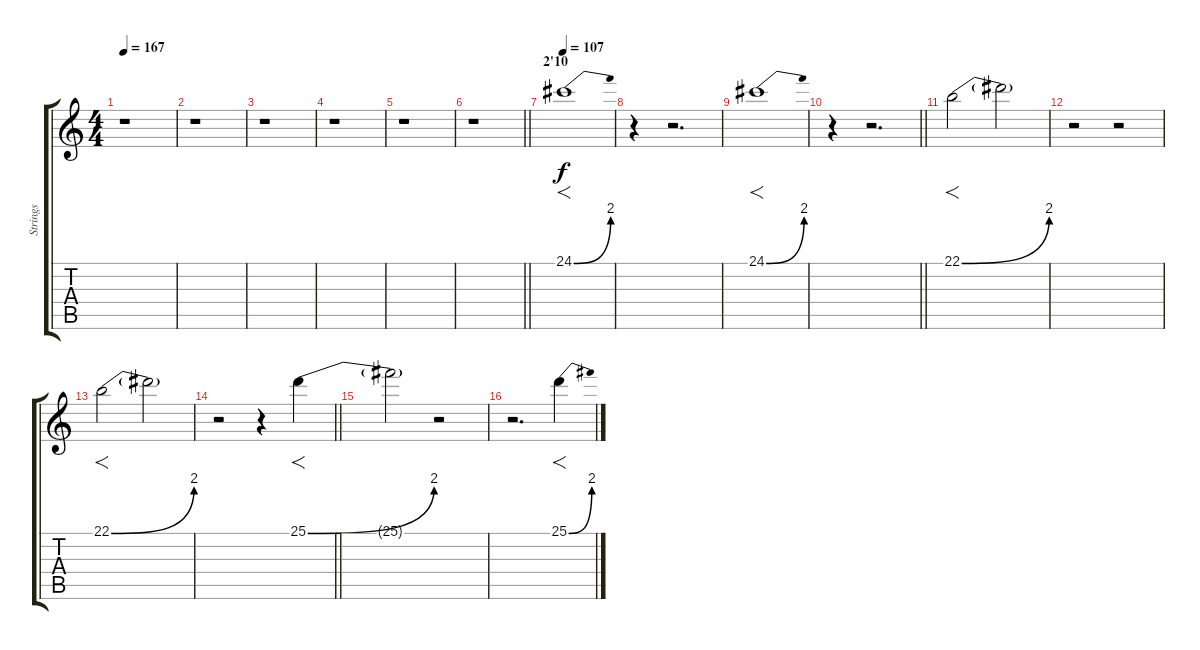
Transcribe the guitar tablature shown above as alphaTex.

\track ("Strings" "Strings") {instrument synthstrings1}
\staff {score tabs}
\tuning (Db4 Ab3 E3 B2 Gb2 Db2) {hide}
\ts (4 4)
\tempo 167
\clef g2
\ks c
r.1{dy f} |
r.1 |
r.1 |
r.1 |
r.1 |
\barLineRight lightlight
r.1 |
\section ("" "2'10")
\tempo 107
24.1{be (bend 0 0 60 8)}.1{f} |
r.4{volume 0} r.2{d volume 13} |
24.1{be (bend 0 0 60 8)}.1{f} |
\barLineRight lightlight
r.4{volume 0} r.2{d volume 13} |
22.1{be (bend 0 0 60 8)}.2{f} 22.1{t}.2 |
r.2{volume 0} r.2{volume 13} |
22.1{be (bend 0 0 60 8)}.2{f} 22.1{t}.2 |
\barLineRight lightlight
r.2{volume 0} r.4{volume 13} 25.1{be (bend 0 0 60 8)}.4{f} |
25.1{t}.2 r.2{volume 0} |
r.2{d volume 13} 25.1{be (bend 0 0 60 8)}.4{f}
